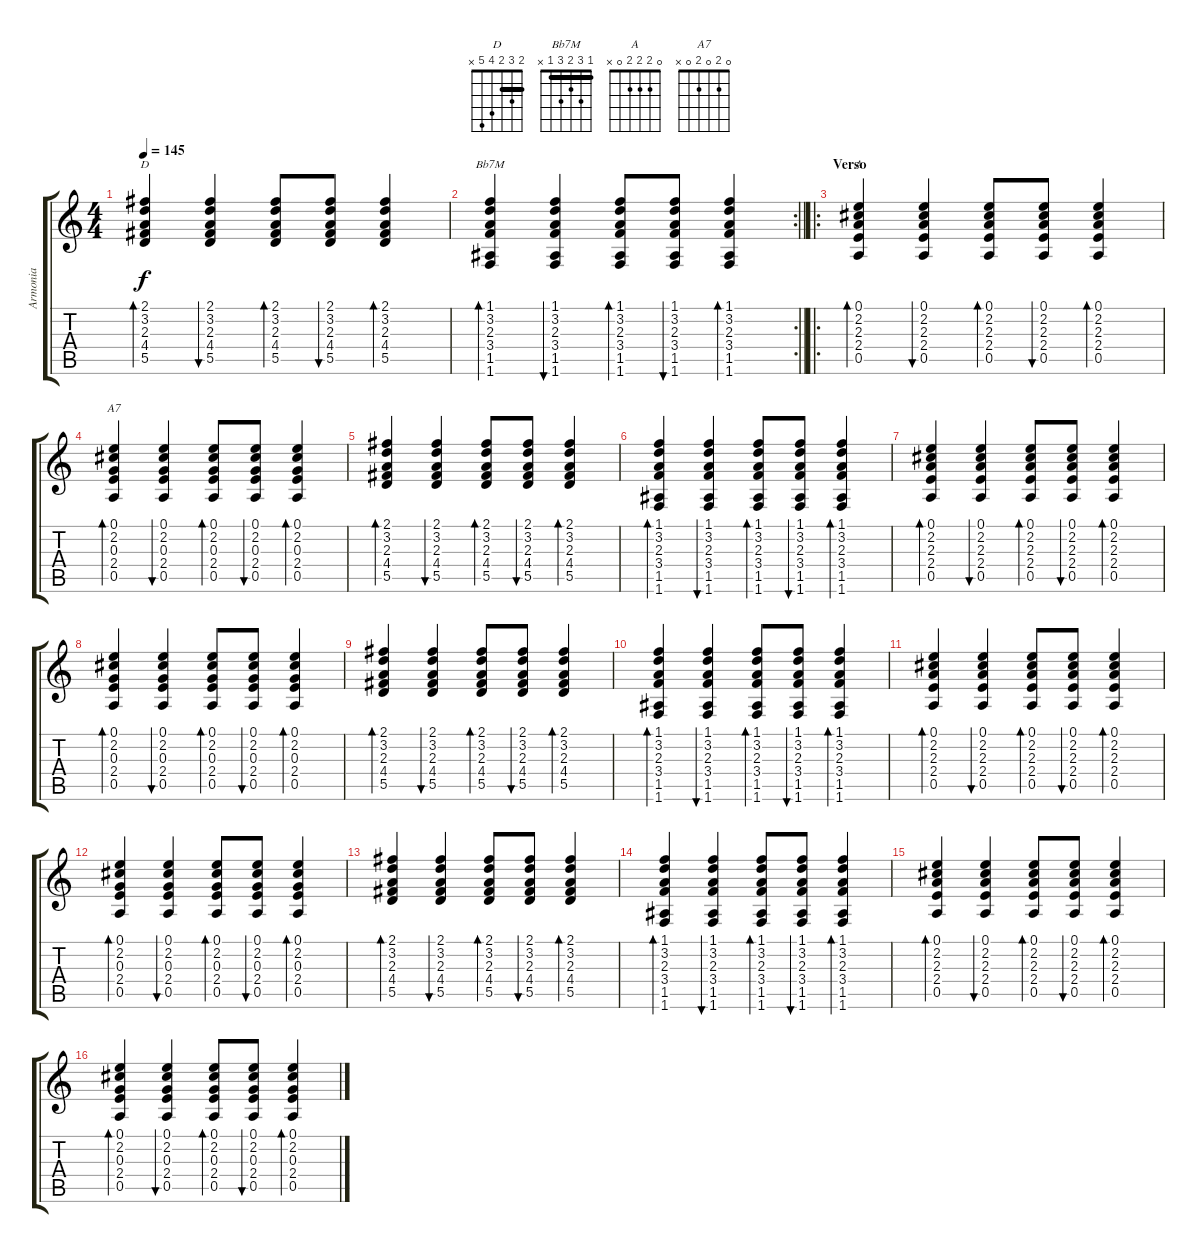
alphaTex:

\track ("Armonia" "Armonia") {instrument acousticguitarsteel}
\staff {score tabs}
\tuning (E4 B3 G3 D3 A2 E2) {hide}
\chord ("D" 2 3 2 4 5 x) {barre 2}
\chord ("Bb7M" 1 3 2 3 1 x) {barre 1}
\chord ("A" 0 2 2 2 0 x)
\chord ("A7" 0 2 0 2 0 x)
\ts (4 4)
\tempo 145
\clef g2
\ks c
(2.1 3.2 2.3 4.4 5.5).4{bd 120 ch "D" dy f} (2.1 3.2 2.3 4.4 5.5).4{bu 120} (2.1 3.2 2.3 4.4 5.5).8{bd 60} (2.1 3.2 2.3 4.4 5.5).8{bu 60} (2.1 3.2 2.3 4.4 5.5).4{bd 60} |
\rc 2
\barLineRight lightlight
(1.1 3.2 2.3 3.4 1.5 1.6).4{bd 120 ch "Bb7M"} (1.1 3.2 2.3 3.4 1.5 1.6).4{bu 120} (1.1 3.2 2.3 3.4 1.5 1.6).8{bd 60} (1.1 3.2 2.3 3.4 1.5 1.6).8{bu 60} (1.1 3.2 2.3 3.4 1.5 1.6).4{bd 60} |
\ro
\section ("" "Verso")
(0.1 2.2 2.3 2.4 0.5).4{bd 120 ch "A"} (0.1 2.2 2.3 2.4 0.5).4{bu 120} (0.1 2.2 2.3 2.4 0.5).8{bd 60} (0.1 2.2 2.3 2.4 0.5).8{bu 60} (0.1 2.2 2.3 2.4 0.5).4{bd 60} |
(0.1 2.2 0.3 2.4 0.5).4{bd 120 ch "A7"} (0.1 2.2 0.3 2.4 0.5).4{bu 120} (0.1 2.2 0.3 2.4 0.5).8{bd 60} (0.1 2.2 0.3 2.4 0.5).8{bu 60} (0.1 2.2 0.3 2.4 0.5).4{bd 60} |
(2.1 3.2 2.3 4.4 5.5).4{bd 120} (2.1 3.2 2.3 4.4 5.5).4{bu 120} (2.1 3.2 2.3 4.4 5.5).8{bd 60} (2.1 3.2 2.3 4.4 5.5).8{bu 60} (2.1 3.2 2.3 4.4 5.5).4{bd 60} |
(1.1 3.2 2.3 3.4 1.5 1.6).4{bd 120} (1.1 3.2 2.3 3.4 1.5 1.6).4{bu 120} (1.1 3.2 2.3 3.4 1.5 1.6).8{bd 60} (1.1 3.2 2.3 3.4 1.5 1.6).8{bu 60} (1.1 3.2 2.3 3.4 1.5 1.6).4{bd 60} |
(0.1 2.2 2.3 2.4 0.5).4{bd 120} (0.1 2.2 2.3 2.4 0.5).4{bu 120} (0.1 2.2 2.3 2.4 0.5).8{bd 60} (0.1 2.2 2.3 2.4 0.5).8{bu 60} (0.1 2.2 2.3 2.4 0.5).4{bd 60} |
(0.1 2.2 0.3 2.4 0.5).4{bd 120} (0.1 2.2 0.3 2.4 0.5).4{bu 120} (0.1 2.2 0.3 2.4 0.5).8{bd 60} (0.1 2.2 0.3 2.4 0.5).8{bu 60} (0.1 2.2 0.3 2.4 0.5).4{bd 60} |
(2.1 3.2 2.3 4.4 5.5).4{bd 120} (2.1 3.2 2.3 4.4 5.5).4{bu 120} (2.1 3.2 2.3 4.4 5.5).8{bd 60} (2.1 3.2 2.3 4.4 5.5).8{bu 60} (2.1 3.2 2.3 4.4 5.5).4{bd 60} |
(1.1 3.2 2.3 3.4 1.5 1.6).4{bd 120} (1.1 3.2 2.3 3.4 1.5 1.6).4{bu 120} (1.1 3.2 2.3 3.4 1.5 1.6).8{bd 60} (1.1 3.2 2.3 3.4 1.5 1.6).8{bu 60} (1.1 3.2 2.3 3.4 1.5 1.6).4{bd 60} |
(0.1 2.2 2.3 2.4 0.5).4{bd 120} (0.1 2.2 2.3 2.4 0.5).4{bu 120} (0.1 2.2 2.3 2.4 0.5).8{bd 60} (0.1 2.2 2.3 2.4 0.5).8{bu 60} (0.1 2.2 2.3 2.4 0.5).4{bd 60} |
(0.1 2.2 0.3 2.4 0.5).4{bd 120} (0.1 2.2 0.3 2.4 0.5).4{bu 120} (0.1 2.2 0.3 2.4 0.5).8{bd 60} (0.1 2.2 0.3 2.4 0.5).8{bu 60} (0.1 2.2 0.3 2.4 0.5).4{bd 60} |
(2.1 3.2 2.3 4.4 5.5).4{bd 120} (2.1 3.2 2.3 4.4 5.5).4{bu 120} (2.1 3.2 2.3 4.4 5.5).8{bd 60} (2.1 3.2 2.3 4.4 5.5).8{bu 60} (2.1 3.2 2.3 4.4 5.5).4{bd 60} |
(1.1 3.2 2.3 3.4 1.5 1.6).4{bd 120} (1.1 3.2 2.3 3.4 1.5 1.6).4{bu 120} (1.1 3.2 2.3 3.4 1.5 1.6).8{bd 60} (1.1 3.2 2.3 3.4 1.5 1.6).8{bu 60} (1.1 3.2 2.3 3.4 1.5 1.6).4{bd 60} |
(0.1 2.2 2.3 2.4 0.5).4{bd 120} (0.1 2.2 2.3 2.4 0.5).4{bu 120} (0.1 2.2 2.3 2.4 0.5).8{bd 60} (0.1 2.2 2.3 2.4 0.5).8{bu 60} (0.1 2.2 2.3 2.4 0.5).4{bd 60} |
(0.1 2.2 0.3 2.4 0.5).4{bd 120} (0.1 2.2 0.3 2.4 0.5).4{bu 120} (0.1 2.2 0.3 2.4 0.5).8{bd 60} (0.1 2.2 0.3 2.4 0.5).8{bu 60} (0.1 2.2 0.3 2.4 0.5).4{bd 60}
